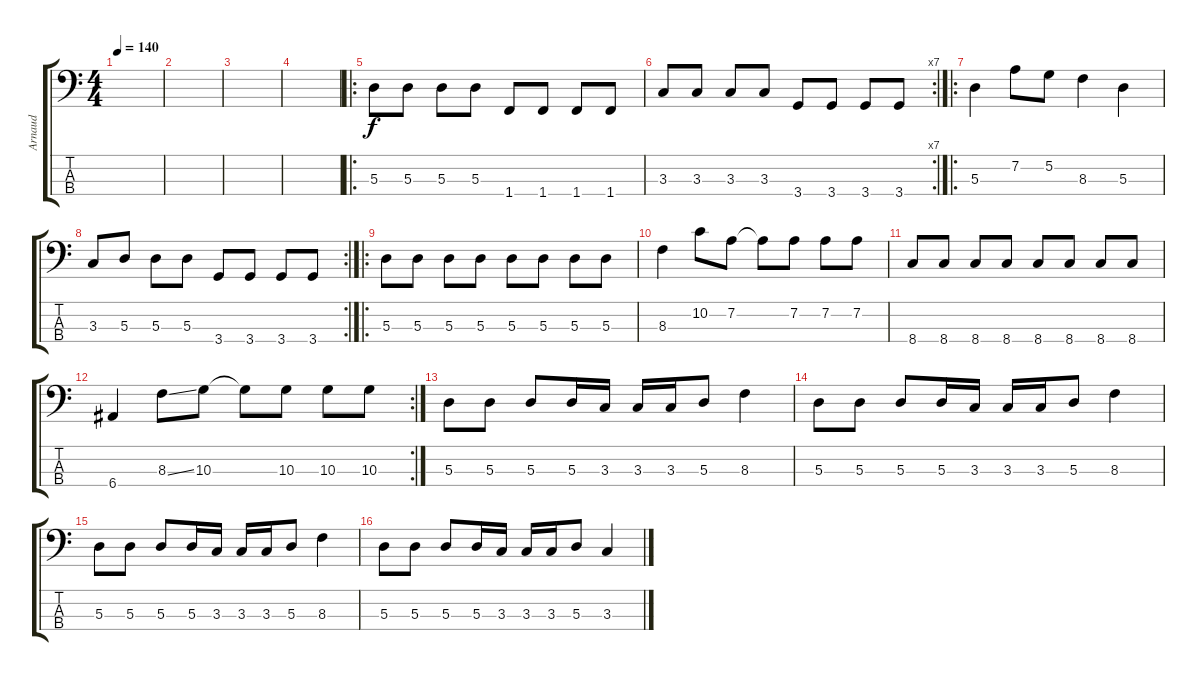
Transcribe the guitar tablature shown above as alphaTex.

\track ("Arnaud" "Arnaud") {instrument electricbasspick}
\staff {score tabs}
\tuning (G2 D2 A1 E1) {hide}
\ts (4 4)
\tempo 140
\clef f4
\ks c
|
|
|
|
\ro
5.3.8 5.3.8 5.3.8 5.3.8 1.4.8 1.4.8 1.4.8 1.4.8 |
\rc 7
3.3.8 3.3.8 3.3.8 3.3.8 3.4.8 3.4.8 3.4.8 3.4.8 |
\ro
5.3.4 7.2.8 5.2.8 8.3.4 5.3.4 |
\rc 2
3.3.8 5.3.8 5.3.8 5.3.8 3.4.8 3.4.8 3.4.8 3.4.8 |
\ro
5.3.8 5.3.8 5.3.8 5.3.8 5.3.8 5.3.8 5.3.8 5.3.8 |
8.3.4 10.2.8 7.2.8 7.2{t}.8 7.2.8 7.2.8 7.2.8 |
8.4.8 8.4.8 8.4.8 8.4.8 8.4.8 8.4.8 8.4.8 8.4.8 |
\rc 2
6.4.4 8.3{ss}.8 10.3.8 10.3{t}.8 10.3.8 10.3.8 10.3.8 |
5.3.8 5.3.8 5.3.8 5.3.16 3.3.16 3.3.16 3.3.16 5.3.8 8.3.4 |
5.3.8 5.3.8 5.3.8 5.3.16 3.3.16 3.3.16 3.3.16 5.3.8 8.3.4 |
5.3.8 5.3.8 5.3.8 5.3.16 3.3.16 3.3.16 3.3.16 5.3.8 8.3.4 |
5.3.8 5.3.8 5.3.8 5.3.16 3.3.16 3.3.16 3.3.16 5.3.8 3.3.4
